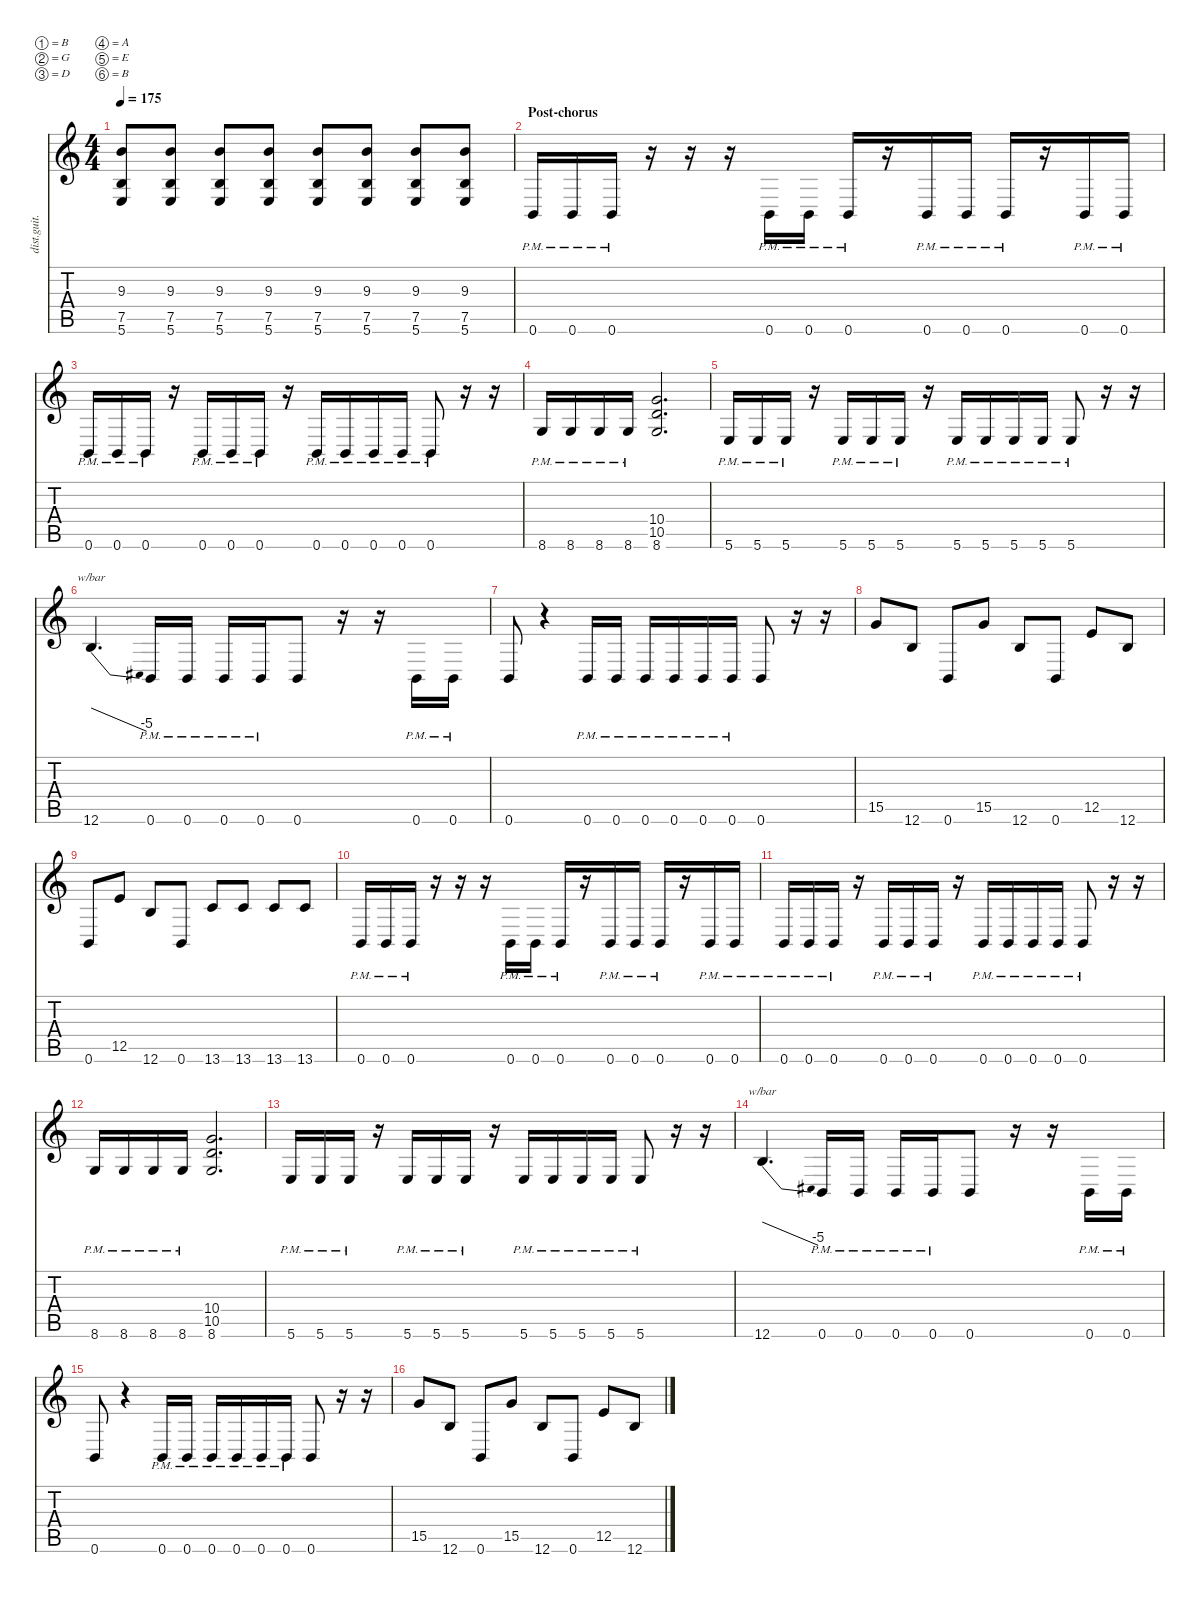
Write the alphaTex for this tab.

\defaultSystemsLayout 4
\hideDynamics
\bracketExtendMode nobrackets
\track ("Distortion Guitar - Petr" "dist.guit.") {instrument distortionguitar}
\staff {score tabs}
\tuning (B3 G3 D3 A2 E2 B1)
\ts (4 4)
\tempo 175
\clef g2
\ks c
(5.6 7.5 9.3).8{dy ff beam Up} (5.6 7.5 9.3).8{beam Up} (5.6 7.5 9.3).8{beam Up} (5.6 7.5 9.3).8{beam Up} (5.6 7.5 9.3).8{beam Up} (5.6 7.5 9.3).8{beam Up} (5.6 7.5 9.3).8{beam Up} (5.6 7.5 9.3).8{beam Up} |
\section ("" "Post-chorus")
0.6{pm}.16{beam Up} 0.6{pm}.16{beam Up} 0.6{pm}.16{beam Up} r.16{beam Down} r.16{beam Down} r.16{beam Down} 0.6{pm}.16{beam Up} 0.6{pm}.16{beam Up} 0.6{pm}.16{beam Up} r.16{beam Up} 0.6{pm}.16{beam Up} 0.6{pm}.16{beam Up} 0.6{pm}.16{beam Up} r.16{beam Up} 0.6{pm}.16{beam Up} 0.6{pm}.16{beam Up} |
0.6{pm}.16{beam Up} 0.6{pm}.16{beam Up} 0.6{pm}.16{beam Up} r.16{beam Down} 0.6{pm}.16{beam Up} 0.6{pm}.16{beam Up} 0.6{pm}.16{beam Up} r.16{beam Down} 0.6{pm}.16{beam Up} 0.6{pm}.16{beam Up} 0.6{pm}.16{beam Up} 0.6{pm}.16{beam Up} 0.6{pm}.8{beam Up} r.16{beam Down} r.16{beam Down} |
8.6{pm}.16{beam Up} 8.6{pm}.16{beam Up} 8.6{pm}.16{beam Up} 8.6{pm}.16{beam Up} (8.6 10.5 10.4).2{d beam Up} |
5.6{pm}.16{beam Up} 5.6{pm}.16{beam Up} 5.6{pm}.16{beam Up} r.16{beam Down} 5.6{pm}.16{beam Up} 5.6{pm}.16{beam Up} 5.6{pm}.16{beam Up} r.16{beam Down} 5.6{pm}.16{beam Up} 5.6{pm}.16{beam Up} 5.6{pm}.16{beam Up} 5.6{pm}.16{beam Up} 5.6{pm}.8{beam Up} r.16{beam Down} r.16{beam Down} |
12.6.4{d tbe (dive default 29.4 0 59.4 -20) beam Up} 0.6{pm}.16{beam Up} 0.6{pm}.16{beam Up} 0.6{pm}.16{beam Up} 0.6{pm}.16{beam Up} 0.6.8{beam Up} r.16{beam Down} r.16{beam Down} 0.6{pm}.16{beam Up} 0.6{pm}.16{beam Up} |
0.6.8{beam Up} r.4{beam Down} 0.6{pm}.16{beam Up} 0.6{pm}.16{beam Up} 0.6{pm}.16{beam Up} 0.6{pm}.16{beam Up} 0.6{pm}.16{beam Up} 0.6{pm}.16{beam Up} 0.6.8{beam Up} r.16{beam Down} r.16{beam Down} |
15.5.8{beam Up} 12.6.8{beam Up} 0.6.8{beam Up} 15.5.8{beam Up} 12.6.8{beam Up} 0.6.8{beam Up} 12.5.8{beam Up} 12.6.8{beam Up} |
0.6.8{beam Up} 12.5.8{beam Up} 12.6.8{beam Up} 0.6.8{beam Up} 13.6.8{beam Up} 13.6.8{beam Up} 13.6.8{beam Up} 13.6.8{beam Up} |
0.6{pm}.16{beam Up} 0.6{pm}.16{beam Up} 0.6{pm}.16{beam Up} r.16{beam Down} r.16{beam Down} r.16{beam Down} 0.6{pm}.16{beam Up} 0.6{pm}.16{beam Up} 0.6{pm}.16{beam Up} r.16{beam Up} 0.6{pm}.16{beam Up} 0.6{pm}.16{beam Up} 0.6{pm}.16{beam Up} r.16{beam Up} 0.6{pm}.16{beam Up} 0.6{pm}.16{beam Up} |
0.6{pm}.16{beam Up} 0.6{pm}.16{beam Up} 0.6{pm}.16{beam Up} r.16{beam Down} 0.6{pm}.16{beam Up} 0.6{pm}.16{beam Up} 0.6{pm}.16{beam Up} r.16{beam Down} 0.6{pm}.16{beam Up} 0.6{pm}.16{beam Up} 0.6{pm}.16{beam Up} 0.6{pm}.16{beam Up} 0.6{pm}.8{beam Up} r.16{beam Down} r.16{beam Down} |
8.6{pm}.16{beam Up} 8.6{pm}.16{beam Up} 8.6{pm}.16{beam Up} 8.6{pm}.16{beam Up} (8.6 10.5 10.4).2{d beam Up} |
5.6{pm}.16{beam Up} 5.6{pm}.16{beam Up} 5.6{pm}.16{beam Up} r.16{beam Down} 5.6{pm}.16{beam Up} 5.6{pm}.16{beam Up} 5.6{pm}.16{beam Up} r.16{beam Down} 5.6{pm}.16{beam Up} 5.6{pm}.16{beam Up} 5.6{pm}.16{beam Up} 5.6{pm}.16{beam Up} 5.6{pm}.8{beam Up} r.16{beam Down} r.16{beam Down} |
12.6.4{d tbe (dive default 29.4 0 59.4 -20) beam Up} 0.6{pm}.16{beam Up} 0.6{pm}.16{beam Up} 0.6{pm}.16{beam Up} 0.6{pm}.16{beam Up} 0.6.8{beam Up} r.16{beam Down} r.16{beam Down} 0.6{pm}.16{beam Up} 0.6{pm}.16{beam Up} |
0.6.8{beam Up} r.4{beam Down} 0.6{pm}.16{beam Up} 0.6{pm}.16{beam Up} 0.6{pm}.16{beam Up} 0.6{pm}.16{beam Up} 0.6{pm}.16{beam Up} 0.6{pm}.16{beam Up} 0.6.8{beam Up} r.16{beam Down} r.16{beam Down} |
15.5.8{beam Up} 12.6.8{beam Up} 0.6.8{beam Up} 15.5.8{beam Up} 12.6.8{beam Up} 0.6.8{beam Up} 12.5.8{beam Up} 12.6.8{beam Up}
